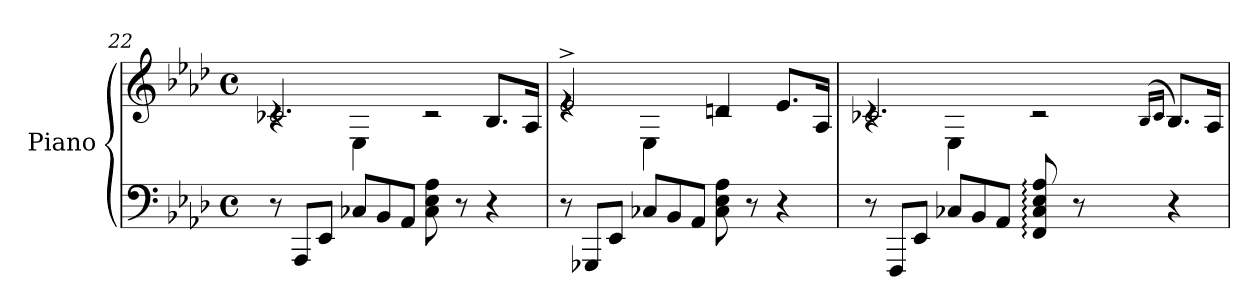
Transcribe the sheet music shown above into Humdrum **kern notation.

**kern	**kern
*part1	*part1
*staff2	*staff1
*I"Piano	*
*I'Pno.	*
!!LO:PB:g=z
*clefF4	*clefG2
*k[b-e-a-d-]	*k[b-e-a-d-]
*M4/4	*M4/4
*met(c)	*met(c)
*Xtuplet	*
=22	=22
*	*^
12r	2.c-X/	4rc
12AAA-/L	.	.
12EE-/J	.	.
12C-X/L	.	4E-\
12BB-/	.	.
12AA-/J	.	.
8C-\ 8E-\ 8A-\	.	2rc
8r	.	.
4r	8.B-/L	.
.	16A-/Jk	.
=23	=23	=23
12r	2e-^/	4re
12GGG-X/L	.	.
12EE-/J	.	.
12C-X/L	.	4E-\
12BB-/	.	.
12AA-/J	.	.
8C-\ 8E-\ 8A-\	4dn/	2rc
8r	.	.
4r	8.e-/L	.
.	16A-/Jk	.
=24	=24	=24
*^	*	*^
12r	2ryy	2.c-X/	4rc	2ryy
12FFF/L	.	.	.	.
12EE-/J	.	.	.	.
12C-X/L	.	.	4E-\	.
12BB-/	.	.	.	.
12AA-/J	.	.	.	.
8FF/ 8C-/ 8E-/ 8A-/	16FF!yy: 16C-!yy: 16E-!yy: 16A-!yy:	.	2rc	8.ryy
.	16ryy	.	.	.
8r	8ryy	.	.	.
.	.	.	.	32B-!LLLyy
.	.	.	.	32c-!JJJyy
.	.	(16qB-/LL	.	.
.	.	16qc-/JJ	.	.
4r	4ryy	8.B-/L)	.	8.B-!Lyy
.	.	16A-/Jk	.	16A-!Jkyy
*v	*v	*	*	*
*	*v	*v	*v
=	=
*-	*-
